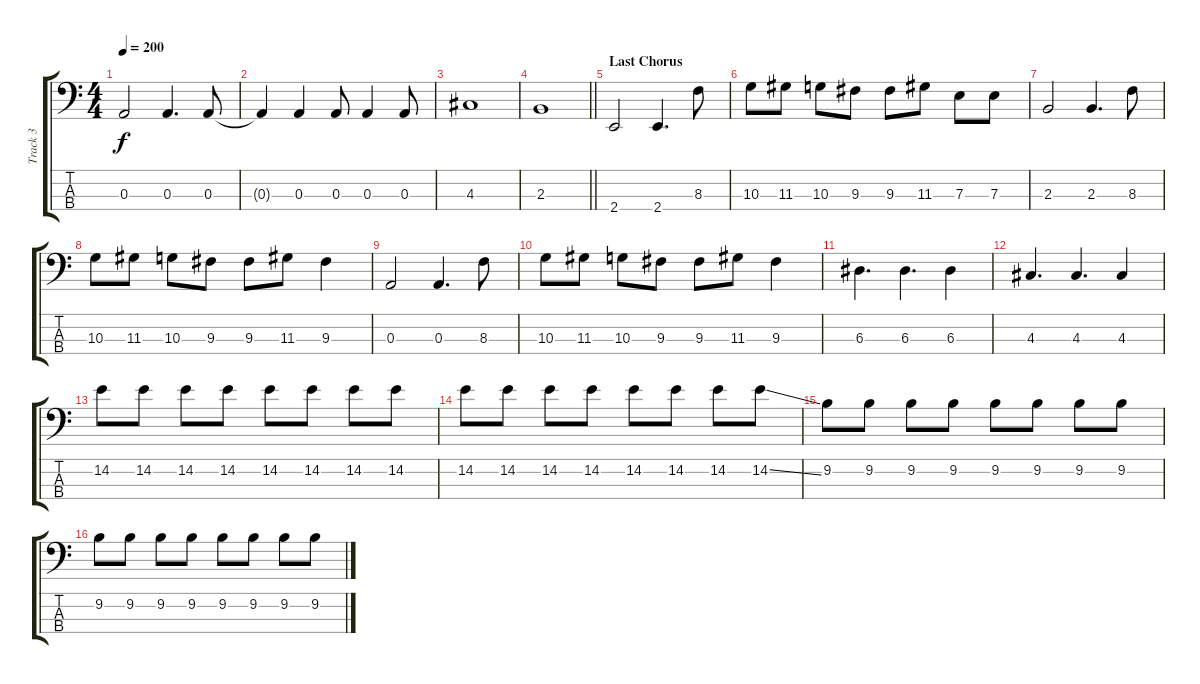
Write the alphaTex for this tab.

\track ("Track 3" "Track 3") {instrument electricbassfinger}
\staff {score tabs}
\tuning (G2 D2 A1 D1) {hide}
\ts (4 4)
\tempo 200
\clef f4
\ks c
0.3.2{dy f} 0.3.4{d} 0.3.8 |
0.3{t}.4 0.3.4 0.3.8 0.3.4 0.3.8 |
4.3.1 |
\barLineRight lightlight
2.3.1 |
\section ("" "Last Chorus")
2.4.2 2.4.4{d} 8.3.8 |
10.3.8 11.3.8 10.3.8 9.3.8 9.3.8 11.3.8 7.3.8 7.3.8 |
2.3.2 2.3.4{d} 8.3.8 |
10.3.8 11.3.8 10.3.8 9.3.8 9.3.8 11.3.8 9.3.4 |
0.3.2 0.3.4{d} 8.3.8 |
10.3.8 11.3.8 10.3.8 9.3.8 9.3.8 11.3.8 9.3.4 |
6.3.4{d} 6.3.4{d} 6.3.4 |
4.3.4{d} 4.3.4{d} 4.3.4 |
14.2.8 14.2.8 14.2.8 14.2.8 14.2.8 14.2.8 14.2.8 14.2.8 |
14.2.8 14.2.8 14.2.8 14.2.8 14.2.8 14.2.8 14.2.8 14.2{ss}.8 |
9.2.8 9.2.8 9.2.8 9.2.8 9.2.8 9.2.8 9.2.8 9.2.8 |
9.2.8 9.2.8 9.2.8 9.2.8 9.2.8 9.2.8 9.2.8 9.2.8
